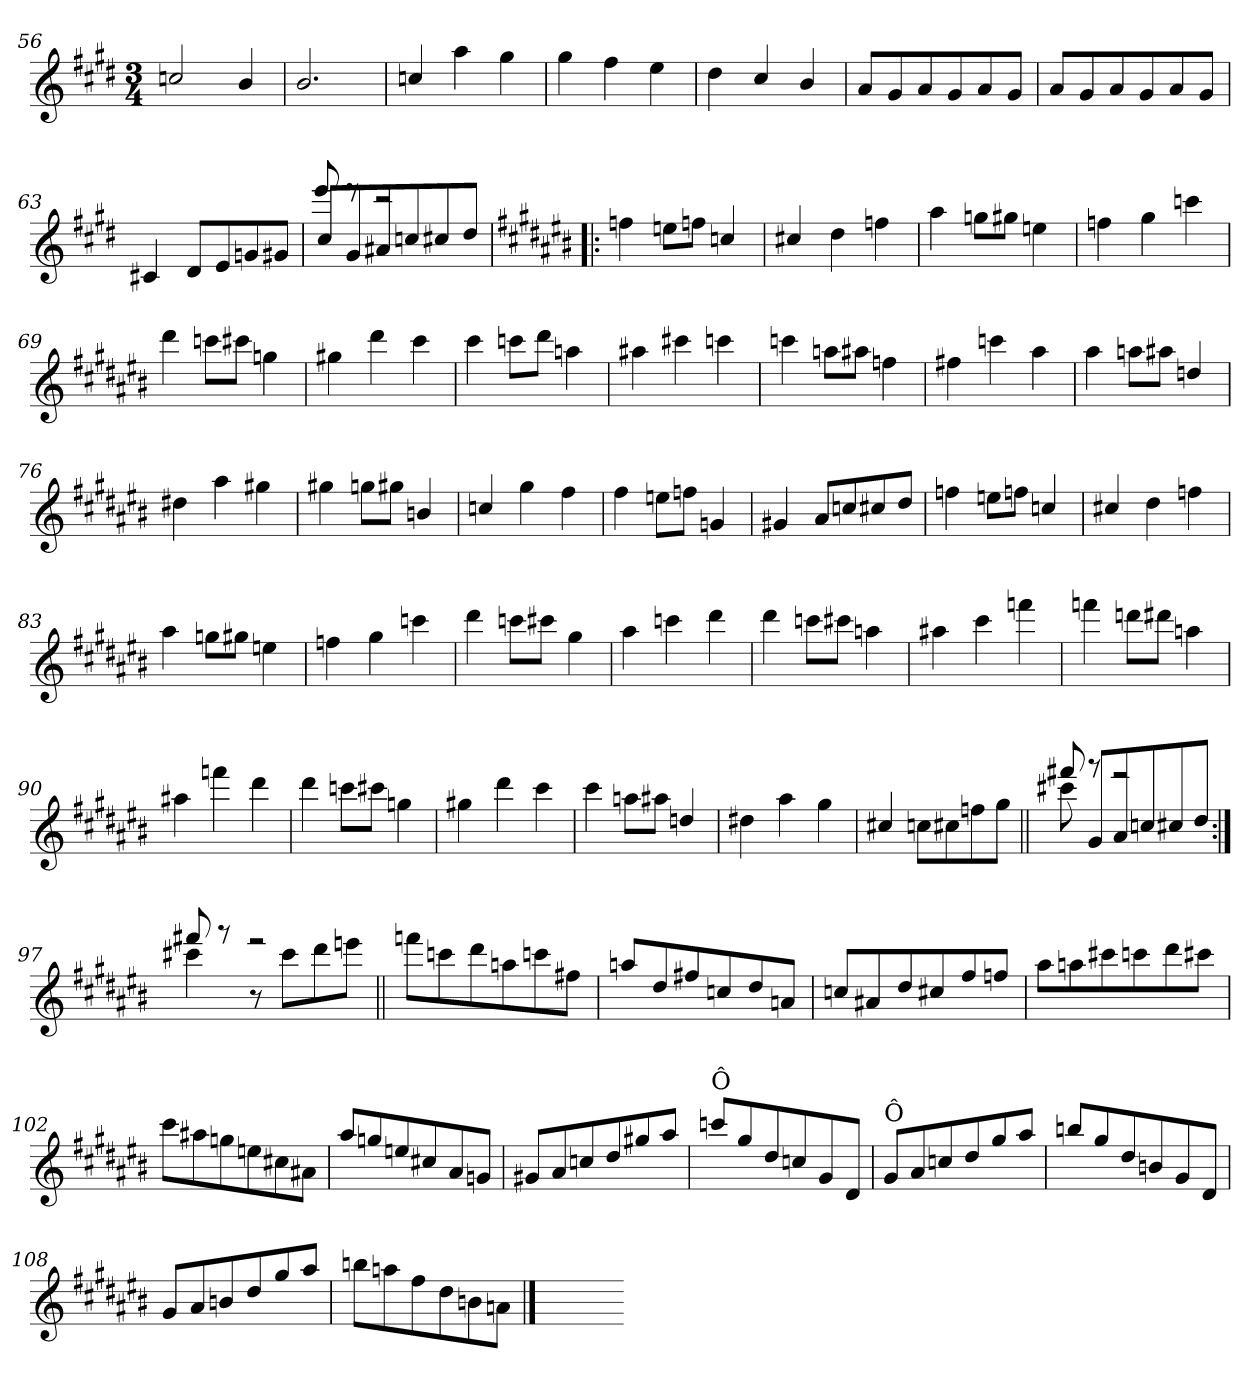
**kern
*part1
*staff1
*I'Cl
*clefG2
*ITrd1c2
*k[f#c#]
*D:
*M3/4
=56
*^
2b-X/	2.ryy
4a/	.
=57	=57
2.a/	2.ryy
=58	=58
4b-X/	2.ryy
4gg\	.
4ff#\	.
=59	=59
4ff#\	2.ryy
4ee\	.
4dd\	.
!!LO:PB:g=z	!!
=60	=60
4cc#\	2.ryy
4b/	.
4a/	.
=61	=61
8g/L	2.ryy
8f#/	.
8g/	.
8f#/	.
8g/	.
8f#/J	.
=62	=62
8g/L	2.ryy
8f#/	.
8g/	.
8f#/	.
8g/	.
8f#/J	.
=63	=63
4Bn/	2.ryy
8c#/L	.
8d/	.
8fn/	.
8f#X/J	.
=64	=64
*	*^
8b/L	8ryy	8ddd/
8f#/	8ryy	8rddd
8g#X/	2ryy	2rddd
8b-X/	.	.
8bn/	.	.
8cc#/J	.	.
*v	*v	*v
!!LO:LB:g=z
=65!|:
*k[f#c#g#d#a#]
*B:
*^
4ee-X\	2.ryy
8ddn\L	.
8ee-X\J	.
4b-X/	.
=66	=66
4bn/	2.ryy
4cc#\	.
4ee-X\	.
=67	=67
4gg#\	2.ryy
8ffn\L	.
8ff#X\J	.
4ddn\	.
=68	=68
4ee-X\	2.ryy
4ff#\	.
4bb-X\	.
=69	=69
4ccc#\	2.ryy
8bb-X\L	.
8bbn\J	.
4ffn\	.
!!LO:LB:g=z	!!
=70	=70
4ff#X\	2.ryy
4ccc#\	.
4bb\	.
=71	=71
4bb\	2.ryy
8bb-X\L	.
8ccc#\J	.
4ggn\	.
=72	=72
4gg#X\	2.ryy
4bbn\	.
4bb-X\	.
=73	=73
4bb-X\	2.ryy
8ggn\L	.
8gg#X\J	.
4ee-X\	.
=74	=74
4een\	2.ryy
4bb-X\	.
4gg#\	.
!!LO:LB:g=z	!!
=75	=75
4gg#\	2.ryy
8ggn\L	.
8gg#X\J	.
4ccn/	.
=76	=76
4cc#X\	2.ryy
4gg#\	.
4ff#X\	.
=77	=77
4ff#X\	2.ryy
8ffn\L	.
8ff#X\J	.
4an/	.
=78	=78
4b-X/	2.ryy
4ff#\	.
4ee\	.
=79	=79
4ee\	2.ryy
8ddn\L	.
8ee-X\J	.
4fn/	.
!!LO:LB:g=z	!!
=80	=80
4f#X/	2.ryy
8g#/L	.
8b-X/	.
8bn/	.
8cc#/J	.
=81	=81
4ee-X\	2.ryy
8ddn\L	.
8ee-X\J	.
4b-X/	.
=82	=82
4bn/	2.ryy
4cc#\	.
4ee-X\	.
=83	=83
4gg#\	2.ryy
8ffn\L	.
8ff#X\J	.
4ddn\	.
=84	=84
4ee-X\	2.ryy
4ff#\	.
4bb-X\	.
=85	=85
4ccc#\	2.ryy
8bb-X\L	.
8bbn\J	.
4ff#\	.
!!LO:LB:g=z	!!
=86	=86
4gg#\	2.ryy
4bb-X\	.
4ccc#\	.
=87	=87
4ccc#\	2.ryy
8bb-X\L	.
8bbn\J	.
4ggn\	.
=88	=88
4gg#X\	2.ryy
4bb\	.
4eee-X\	.
=89	=89
4eee-X\	2.ryy
8cccn\L	.
8ccc#X\J	.
4ggn\	.
=90	=90
4gg#X\	2.ryy
4eee-X\	.
4ccc#\	.
=91	=91
4ccc#\	2.ryy
8bb-X\L	.
8bbn\J	.
4ffn\	.
!!LO:LB:g=z	!!
=92	=92
4ff#X\	2.ryy
4ccc#\	.
4bb\	.
=93	=93
4bb\	2.ryy
8ggn\L	.
8gg#X\J	.
4ccn/	.
=94	=94
4cc#X\	2.ryy
4gg#\	.
4ff#\	.
=95	=95
4bn/	2.ryy
8b-X\L	.
8bn\	.
8ee-X\	.
8ff#\J	.
=96||	=96||
*	*^
8bbn\	2.ryy	8eeen/
8f#/L	.	8rfff
8g#/	.	2reee
8b-X/	.	.
8bn/	.	.
8cc#/J	.	.
!!LO:LB:g=z	!!	!!
=97:|!	=97:|!	=97:|!
4bbn\	2.ryy	8eeen/
.	.	8rfff
8r	.	2reee
8bb\L	.	.
8ccc#\	.	.
8dddn\J	.	.
*	*v	*v
=98||	=98||
8eee-X\L	2.ryy
8bb-X\	.
8ccc#\	.
8ggn\	.
8bb-X\	.
8een\J	.
=99	=99
8ggn/L	2.ryy
8cc#/	.
8een/	.
8b-X/	.
8cc#/	.
8gn/J	.
=100	=100
8b-X/L	2.ryy
8g#X/	.
8cc#/	.
8bn/	.
8ee/	.
8ee-X/J	.
=101	=101
8gg#\L	2.ryy
8ggn\	.
8bbn\	.
8bb-X\	.
8ccc#\	.
8bbn\J	.
!!LO:LB:g=z	!!
=102	=102
8bb\L	2.ryy
8gg#X\	.
8ffn\	.
8ddn\	.
8bn\	.
8g#X\J	.
=103	=103
8gg#/L	2.ryy
8ffn/	.
8ddn/	.
8bn/	.
8g#/	.
8fn/J	.
=104	=104
8f#X/L	2.ryy
8g#/	.
8b-X/	.
8cc#/	.
8ff#X/	.
8gg#/J	.
=105	=105
!LO:TX:a:t=Ô	!
8bb-X/L	2.ryy
8ff#/	.
8cc#/	.
8b-X/	.
8f#/	.
8c#/J	.
!!LO:LB:g=z	!!
=106	=106
!LO:TX:a:t=Ô	!
8f#/L	2.ryy
8g#/	.
8b-X/	.
8cc#/	.
8ff#/	.
8gg#/J	.
=107	=107
8aan/L	2.ryy
8ff#/	.
8cc#/	.
8an/	.
8f#/	.
8c#/J	.
=108	=108
8f#/L	2.ryy
8g#/	.
8an/	.
8cc#/	.
8ff#/	.
8gg#/J	.
=109	=109
8aan\L	2.ryy
8ggn\	.
8ee\	.
8cc#\	.
8an\	.
8gn\J	.
*v	*v
==110
2.ryy
=-
*-
